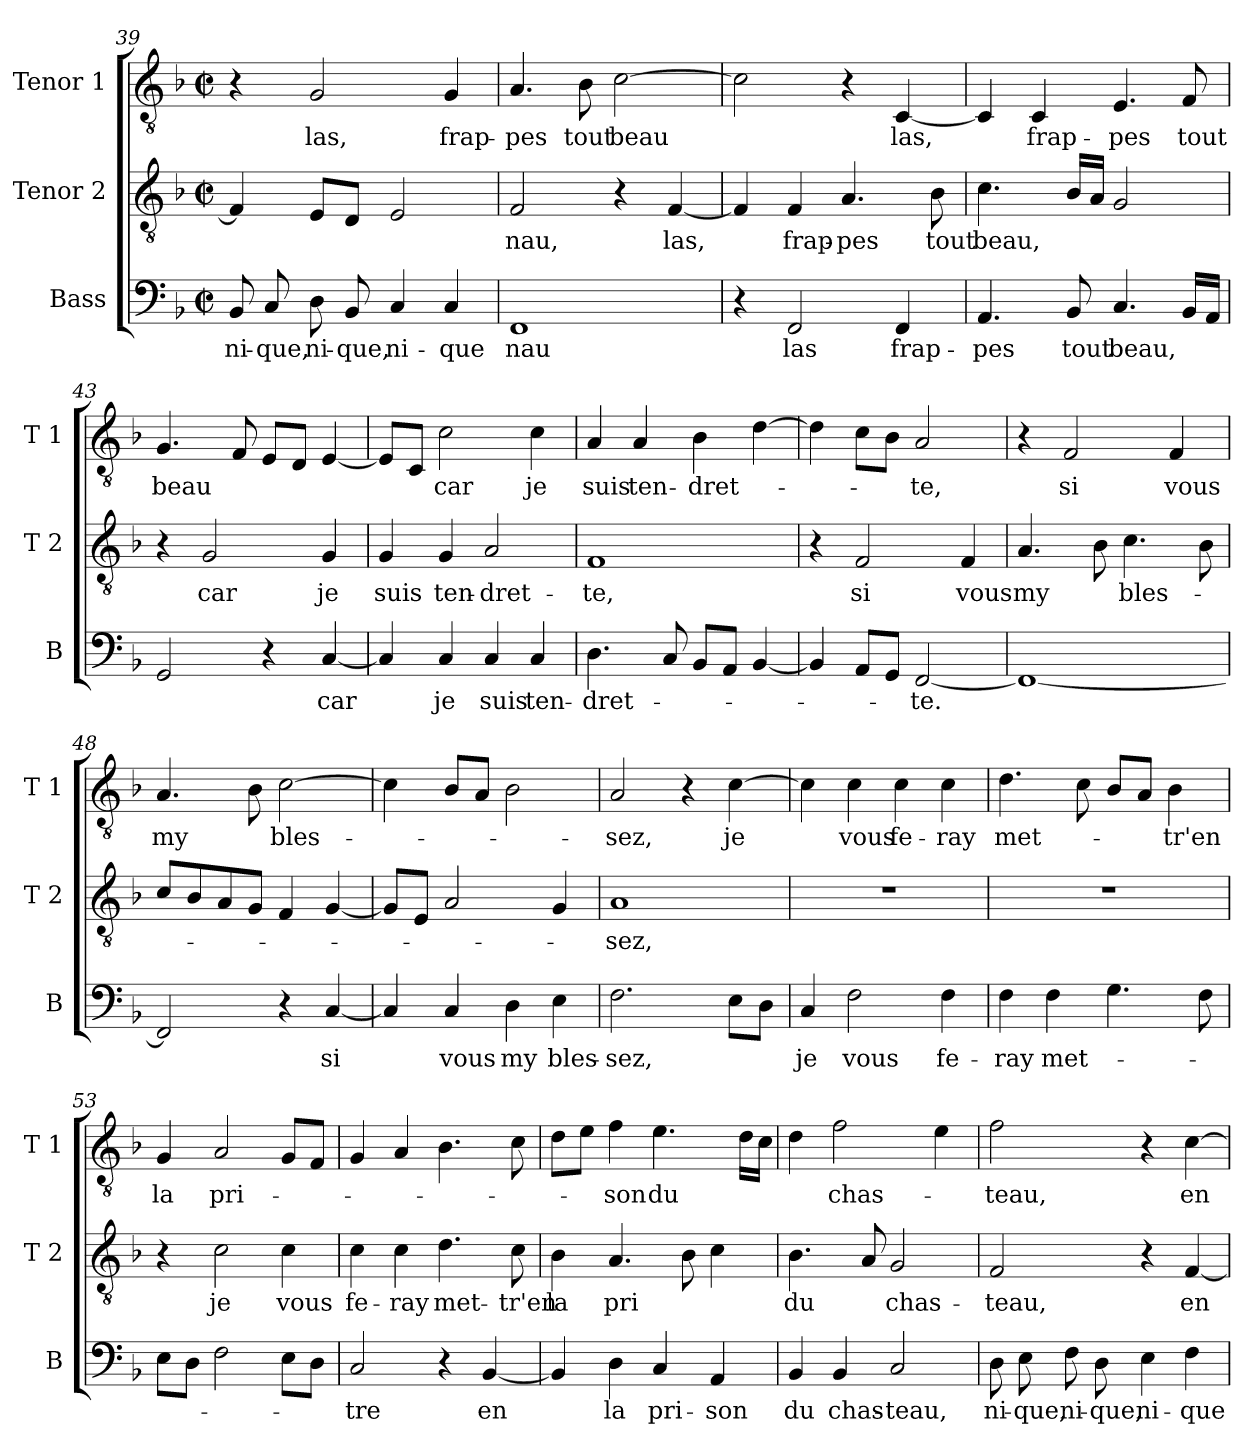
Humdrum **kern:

**kern	**text	**kern	**text	**kern	**text
*part3	*part3	*part2	*part2	*part1	*part1
*staff3	*staff3	*staff2	*staff2	*staff1	*staff1
*I"Bass	*	*I"Tenor 2	*	*I"Tenor 1	*
*I'B	*	*I'T 2	*	*I'T 1	*
!!LO:PB:g=z
*clefF4	*	*clefGv2	*	*clefGv2	*
*k[b-]	*	*k[b-]	*	*k[b-]	*
*F:	*	*F:	*	*F:	*
*M2/2	*	*M2/2	*	*M2/2	*
*met(c|)	*	*met(c|)	*	*met(c|)	*
=39	=39	=39	=39	=39	=39
!	!LO:LY:b	!	!	!	!
8BB-/	-ni-	4F/]	.	4r	.
!	!LO:LY:b	!	!	!	!
8C/	-que,	.	.	.	.
!	!LO:LY:b	!	!	!	!LO:LY:b
8D\	ni-	8E/L	.	2G/	las,
!	!LO:LY:b	!	!	!	!
8BB-/	-que,	8D/J	.	.	.
!	!LO:LY:b	!	!	!	!
4C/	ni-	2E/	.	.	.
!	!LO:LY:b	!	!	!	!LO:LY:b
4C/	-que	.	.	4G/	frap-
=40	=40	=40	=40	=40	=40
!	!LO:LY:b	!	!LO:LY:b	!	!LO:LY:b
1FF	nau	2F/	nau,	4.A/	-pes
!	!	!	!	!	!LO:LY:b
.	.	.	.	8B-\	tout
!	!	!	!	!	!LO:LY:b
.	.	4r	.	[2c\	beau
!	!	!	!LO:LY:b	!	!
.	.	[4F/	las,	.	.
=41	=41	=41	=41	=41	=41
4r	.	4F/]	.	2c\]	.
!	!LO:LY:b	!	!LO:LY:b	!	!
2FF/	las	4F/	frap-	.	.
!	!	!	!LO:LY:b	!	!
.	.	4.A/	-pes	4r	.
!	!LO:LY:b	!	!	!	!LO:LY:b
4FF/	frap-	.	.	[4C/	las,
!	!	!	!LO:LY:b	!	!
.	.	8B-\	tout	.	.
=42	=42	=42	=42	=42	=42
!	!LO:LY:b	!	!LO:LY:b	!	!
4.AA/	-pes	4.c\	beau,	4C/]	.
!	!	!	!	!	!LO:LY:b
.	.	.	.	4C/	frap-
!	!LO:LY:b	!	!	!	!
8BB-/	tout	16B-/LL	.	.	.
.	.	16A/JJ	.	.	.
!	!LO:LY:b	!	!	!	!LO:LY:b
4.C/	beau,	2G/	.	4.E/	-pes
!	!	!	!	!	!LO:LY:b
16BB-/LL	.	.	.	8F/	tout
16AA/JJ	.	.	.	.	.
=43	=43	=43	=43	=43	=43
!	!	!	!	!	!LO:LY:b
2GG/	.	4r	.	4.G/	beau
!	!	!	!LO:LY:b	!	!
.	.	2G/	car	.	.
.	.	.	.	8F/	.
4r	.	.	.	8E/L	.
.	.	.	.	8D/J	.
!	!LO:LY:b	!	!LO:LY:b	!	!
[4C/	car	4G/	je	[4E/	.
!!LO:LB:g=z
=44	=44	=44	=44	=44	=44
!	!	!	!LO:LY:b	!	!
4C/]	.	4G/	suis	8E/L]	.
.	.	.	.	8C/J	.
!	!LO:LY:b	!	!LO:LY:b	!	!LO:LY:b
4C/	je	4G/	ten-	2c\	car
!	!LO:LY:b	!	!LO:LY:b	!	!
4C/	suis	2A/	-dret-	.	.
!	!LO:LY:b	!	!	!	!LO:LY:b
4C/	ten-	.	.	4c\	je
=45	=45	=45	=45	=45	=45
!	!LO:LY:b	!	!LO:LY:b	!	!LO:LY:b
4.D\	-dret-	1F	-te,	4A/	suis
!	!	!	!	!	!LO:LY:b
.	.	.	.	4A/	ten-
8C/	.	.	.	.	.
!	!	!	!	!	!LO:LY:b
8BB-/L	.	.	.	4B-\	-dret-
8AA/J	.	.	.	.	.
[4BB-/	.	.	.	[4d\	.
=46	=46	=46	=46	=46	=46
4BB-/]	.	4r	.	4d\]	.
!	!	!	!LO:LY:b	!	!
8AA/L	.	2F/	si	8c\L	.
8GG/J	.	.	.	8B-\J	.
!	!LO:LY:b	!	!	!	!LO:LY:b
[2FF/	-te.	.	.	2A/	-te,
!	!	!	!LO:LY:b	!	!
.	.	4F/	vous	.	.
=47	=47	=47	=47	=47	=47
!	!	!	!LO:LY:b	!	!
1FF_	.	4.A/	my	4r	.
!	!	!	!	!	!LO:LY:b
.	.	.	.	2F/	si
.	.	8B-\	.	.	.
!	!	!	!LO:LY:b	!	!
.	.	4.c\	bles-	.	.
!	!	!	!	!	!LO:LY:b
.	.	.	.	4F/	vous
.	.	8B-\	.	.	.
=48	=48	=48	=48	=48	=48
!	!	!	!	!	!LO:LY:b
2FF/]	.	8c/L	.	4.A/	my
.	.	8B-/	.	.	.
.	.	8A/	.	.	.
.	.	8G/J	.	8B-\	.
!	!	!	!	!	!LO:LY:b
4r	.	4F/	.	[2c\	bles-
!	!LO:LY:b	!	!	!	!
[4C/	si	[4G/	.	.	.
!!LO:LB:g=z
=49	=49	=49	=49	=49	=49
4C/]	.	8G/L]	.	4c\]	.
.	.	8E/J	.	.	.
!	!LO:LY:b	!	!	!	!
4C/	vous	2A/	.	8B-/L	.
.	.	.	.	8A/J	.
!	!LO:LY:b	!	!	!	!
4D\	my	.	.	2B-\	.
!	!LO:LY:b	!	!	!	!
4E\	bles-	4G/	.	.	.
=50	=50	=50	=50	=50	=50
!	!LO:LY:b	!	!LO:LY:b	!	!LO:LY:b
2.F\	-sez,	1A	-sez,	2A/	-sez,
.	.	.	.	4r	.
!	!	!	!	!	!LO:LY:b
8E\L	.	.	.	[4c\	je
8D\J	.	.	.	.	.
=51	=51	=51	=51	=51	=51
!	!LO:LY:b	!	!	!	!
4C/	je	1r	.	4c\]	.
!	!LO:LY:b	!	!	!	!LO:LY:b
2F\	vous	.	.	4c\	vous
!	!	!	!	!	!LO:LY:b
.	.	.	.	4c\	fe-
!	!LO:LY:b	!	!	!	!LO:LY:b
4F\	fe-	.	.	4c\	-ray
=52	=52	=52	=52	=52	=52
!	!LO:LY:b	!	!	!	!LO:LY:b
4F\	-ray	1r	.	4.d\	met-
!	!LO:LY:b	!	!	!	!
4F\	met-	.	.	.	.
.	.	.	.	8c\	.
4.G\	.	.	.	8B-/L	.
.	.	.	.	8A/J	.
!	!	!	!	!	!LO:LY:b
.	.	.	.	4B-\	-tr'en
8F\	.	.	.	.	.
=53	=53	=53	=53	=53	=53
!	!	!	!	!	!LO:LY:b
8E\L	.	4r	.	4G/	la
8D\J	.	.	.	.	.
!	!	!	!LO:LY:b	!	!LO:LY:b
2F\	.	2c\	je	2A/	pri-
!	!	!	!LO:LY:b	!	!
8E\L	.	4c\	vous	8G/L	.
8D\J	.	.	.	8F/J	.
!!LO:LB:g=z
=54	=54	=54	=54	=54	=54
!	!LO:LY:b	!	!LO:LY:b	!	!
2C/	-tre	4c\	fe-	4G/	.
!	!	!	!LO:LY:b	!	!
.	.	4c\	-ray	4A/	.
!	!	!	!LO:LY:b	!	!
4r	.	4.d\	met-	4.B-\	.
!	!LO:LY:b	!	!	!	!
[4BB-/	en	.	.	.	.
!	!	!	!LO:LY:b	!	!
.	.	8c\	-tr'en	8c\	.
=55	=55	=55	=55	=55	=55
!	!	!	!LO:LY:b	!	!
4BB-/]	.	4B-\	la	8d\L	.
.	.	.	.	8e\J	.
!	!LO:LY:b	!	!LO:LY:b	!	!LO:LY:b
4D\	la	4.A/	pri	4f\	-son
!	!LO:LY:b	!	!	!	!LO:LY:b
4C/	pri-	.	.	4.e\	du
.	.	8B-\	.	.	.
!	!LO:LY:b	!	!	!	!
4AA/	-son	4c\	.	.	.
.	.	.	.	16d\LL	.
.	.	.	.	16c\JJ	.
=56	=56	=56	=56	=56	=56
!	!LO:LY:b	!	!LO:LY:b	!	!
4BB-/	du	4.B-\	du	4d\	.
!	!LO:LY:b	!	!	!	!LO:LY:b
4BB-/	chas-	.	.	2f\	chas-
.	.	8A/	.	.	.
!	!LO:LY:b	!	!LO:LY:b	!	!
2C/	-teau,	2G/	chas-	.	.
.	.	.	.	4e\	.
=57	=57	=57	=57	=57	=57
!	!LO:LY:b	!	!LO:LY:b	!	!LO:LY:b
8D\	ni-	2F/	-teau,	2f\	-teau,
!	!LO:LY:b	!	!	!	!
8E\	-que,	.	.	.	.
!	!LO:LY:b	!	!	!	!
8F\	ni-	.	.	.	.
!	!LO:LY:b	!	!	!	!
8D\	-que,	.	.	.	.
!	!LO:LY:b	!	!	!	!
4E\	ni-	4r	.	4r	.
!	!LO:LY:b	!	!LO:LY:b	!	!LO:LY:b
4F\	-que	[4F/	en	[4c\	en
=	=	=	=	=	=
*-	*-	*-	*-	*-	*-
